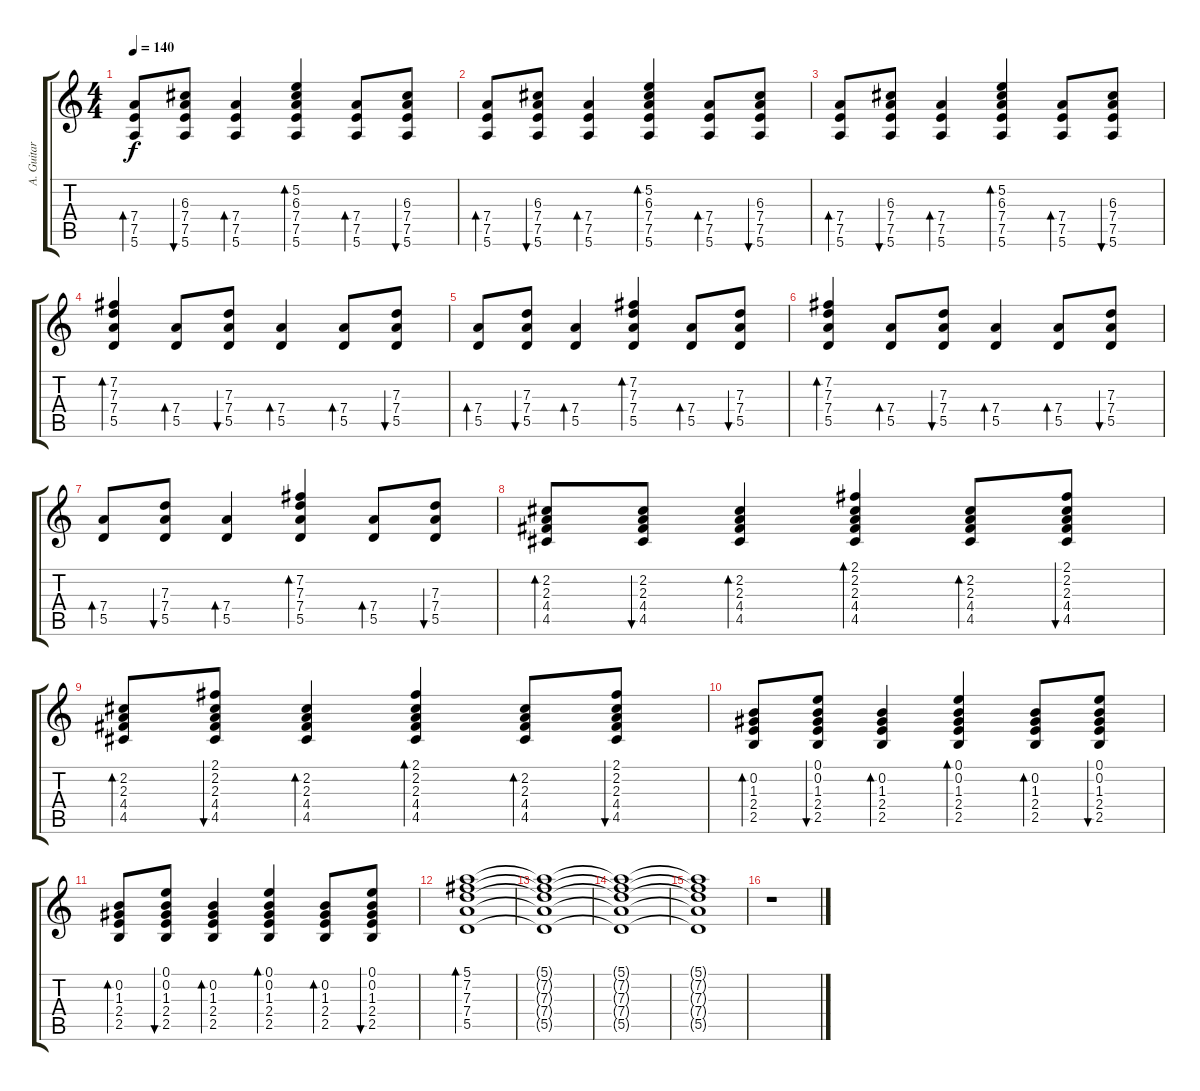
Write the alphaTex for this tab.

\track ("A. Guitar I" "A. Guitar ") {instrument acousticguitarsteel}
\staff {score tabs}
\tuning (E4 B3 G3 D3 A2 E2) {hide}
\ts (4 4)
\tempo 140
\clef g2
\ks c
(7.4 7.5 5.6).8{bd 60 dy f} (6.3 7.4 7.5 5.6).8{bu 60} (7.4 7.5 5.6).4{bd 60} (5.2 6.3 7.4 7.5 5.6).4{bd 60} (7.4 7.5 5.6).8{bd 60} (6.3 7.4 7.5 5.6).8{bu 60} |
(7.4 7.5 5.6).8{bd 60} (6.3 7.4 7.5 5.6).8{bu 60} (7.4 7.5 5.6).4{bd 60} (5.2 6.3 7.4 7.5 5.6).4{bd 60} (7.4 7.5 5.6).8{bd 60} (6.3 7.4 7.5 5.6).8{bu 60} |
(7.4 7.5 5.6).8{bd 60} (6.3 7.4 7.5 5.6).8{bu 60} (7.4 7.5 5.6).4{bd 60} (5.2 6.3 7.4 7.5 5.6).4{bd 60} (7.4 7.5 5.6).8{bd 60} (6.3 7.4 7.5 5.6).8{bu 60} |
(7.2 7.3 7.4 5.5).4{bd 60} (7.4 5.5).8{bd 60} (7.3 7.4 5.5).8{bu 60} (7.4 5.5).4{bd 60} (7.4 5.5).8{bd 60} (7.3 7.4 5.5).8{bu 60} |
(7.4 5.5).8{bd 60} (7.3 7.4 5.5).8{bu 60} (7.4 5.5).4{bd 60} (7.2 7.3 7.4 5.5).4{bd 60} (7.4 5.5).8{bd 60} (7.3 7.4 5.5).8{bu 60} |
(7.2 7.3 7.4 5.5).4{bd 60} (7.4 5.5).8{bd 60} (7.3 7.4 5.5).8{bu 60} (7.4 5.5).4{bd 60} (7.4 5.5).8{bd 60} (7.3 7.4 5.5).8{bu 60} |
(7.4 5.5).8{bd 60} (7.3 7.4 5.5).8{bu 60} (7.4 5.5).4{bd 60} (7.2 7.3 7.4 5.5).4{bd 60} (7.4 5.5).8{bd 60} (7.3 7.4 5.5).8{bu 60} |
(2.2 2.3 4.4 4.5).8{bd 60} (2.2 2.3 4.4 4.5).8{bu 60} (2.2 2.3 4.4 4.5).4{bd 60} (2.1 2.2 2.3 4.4 4.5).4{bd 60} (2.2 2.3 4.4 4.5).8{bd 60} (2.1 2.2 2.3 4.4 4.5).8{bu 60} |
(2.2 2.3 4.4 4.5).8{bd 60} (2.1 2.2 2.3 4.4 4.5).8{bu 60} (2.2 2.3 4.4 4.5).4{bd 60} (2.1 2.2 2.3 4.4 4.5).4{bd 60} (2.2 2.3 4.4 4.5).8{bd 60} (2.1 2.2 2.3 4.4 4.5).8{bu 60} |
(0.2 1.3 2.4 2.5).8{bd 60} (0.1 0.2 1.3 2.4 2.5).8{bu 60} (0.2 1.3 2.4 2.5).4{bd 60} (0.1 0.2 1.3 2.4 2.5).4{bd 60} (0.2 1.3 2.4 2.5).8{bd 60} (0.1 0.2 1.3 2.4 2.5).8{bu 60} |
(0.2 1.3 2.4 2.5).8{bd 60} (0.1 0.2 1.3 2.4 2.5).8{bu 60} (0.2 1.3 2.4 2.5).4{bd 60} (0.1 0.2 1.3 2.4 2.5).4{bd 60} (0.2 1.3 2.4 2.5).8{bd 60} (0.1 0.2 1.3 2.4 2.5).8{bu 60} |
(5.1 7.2 7.3 7.4 5.5).1{bd 60} |
(5.1{t} 7.2{t} 7.3{t} 7.4{t} 5.5{t}).1 |
(5.1{t} 7.2{t} 7.3{t} 7.4{t} 5.5{t}).1 |
(5.1{t} 7.2{t} 7.3{t} 7.4{t} 5.5{t}).1 |
r.1
